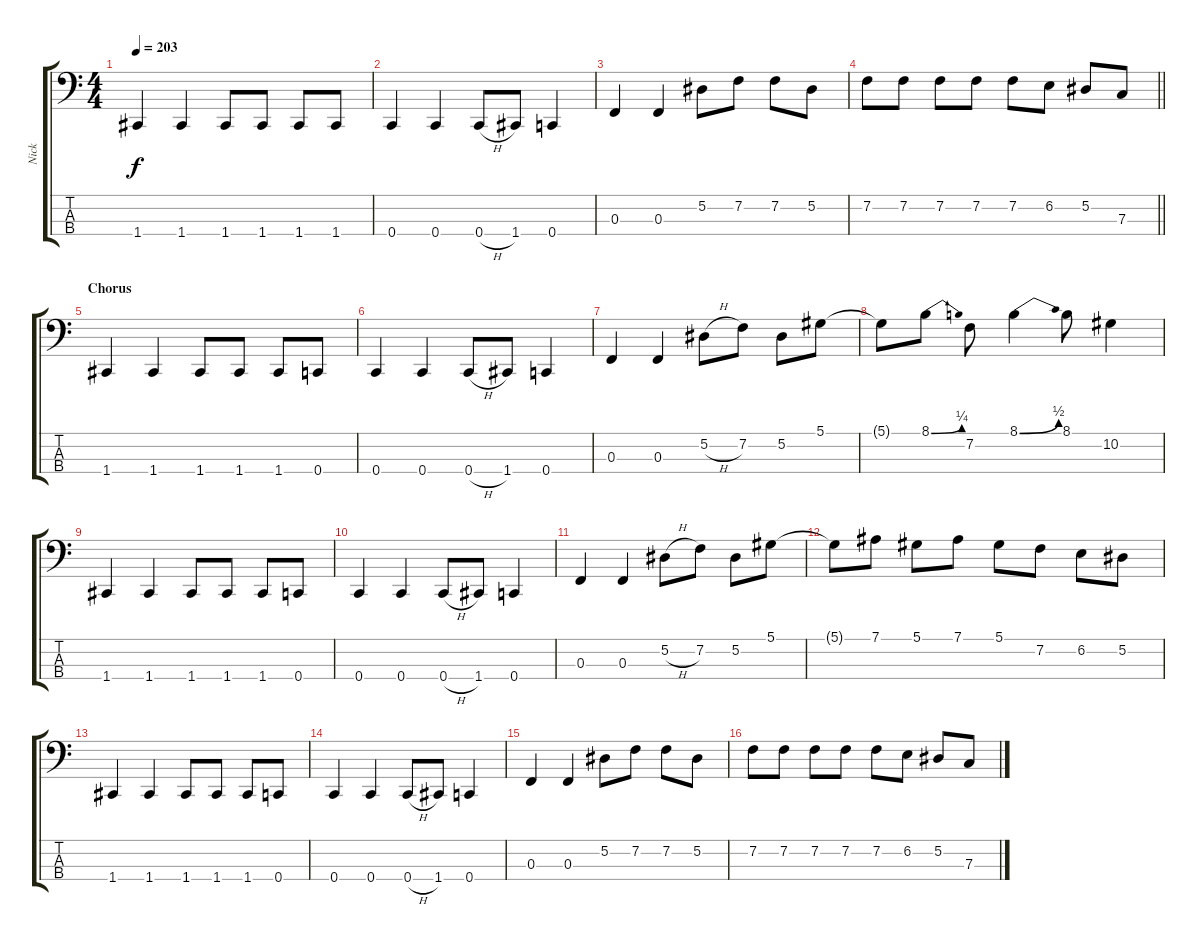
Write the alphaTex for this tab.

\track ("Nick" "Nick") {instrument electricbassfinger}
\staff {score tabs}
\tuning (Eb2 Bb1 F1 C1) {hide}
\ts (4 4)
\section ("" "")
\tempo 203
\clef f4
\ks c
1.4.4{dy f} 1.4.4 1.4.8 1.4.8 1.4.8 1.4.8 |
0.4.4 0.4.4 0.4{h}.8 1.4.8 0.4.4 |
0.3.4 0.3.4 5.2.8 7.2.8 7.2.8 5.2.8 |
\barLineRight lightlight
7.2.8 7.2.8 7.2.8 7.2.8 7.2.8 6.2.8 5.2.8 7.3.8 |
\section ("" "Chorus")
1.4.4 1.4.4 1.4.8 1.4.8 1.4.8 0.4.8 |
0.4.4 0.4.4 0.4{h}.8 1.4.8 0.4.4 |
0.3.4 0.3.4 5.2{h}.8 7.2.8 5.2.8 5.1.8 |
5.1{t}.8 8.1{be (bend 0 0 60 1)}.8 7.2.8 8.1{be (bend 0 0 60 2)}.4 8.1.8 10.2.4 |
1.4.4 1.4.4 1.4.8 1.4.8 1.4.8 0.4.8 |
0.4.4 0.4.4 0.4{h}.8 1.4.8 0.4.4 |
0.3.4 0.3.4 5.2{h}.8 7.2.8 5.2.8 5.1.8 |
5.1{t}.8 7.1.8 5.1.8 7.1.8 5.1.8 7.2.8 6.2.8 5.2.8 |
1.4.4 1.4.4 1.4.8 1.4.8 1.4.8 0.4.8 |
0.4.4 0.4.4 0.4{h}.8 1.4.8 0.4.4 |
0.3.4 0.3.4 5.2.8 7.2.8 7.2.8 5.2.8 |
7.2.8 7.2.8 7.2.8 7.2.8 7.2.8 6.2.8 5.2.8 7.3.8
